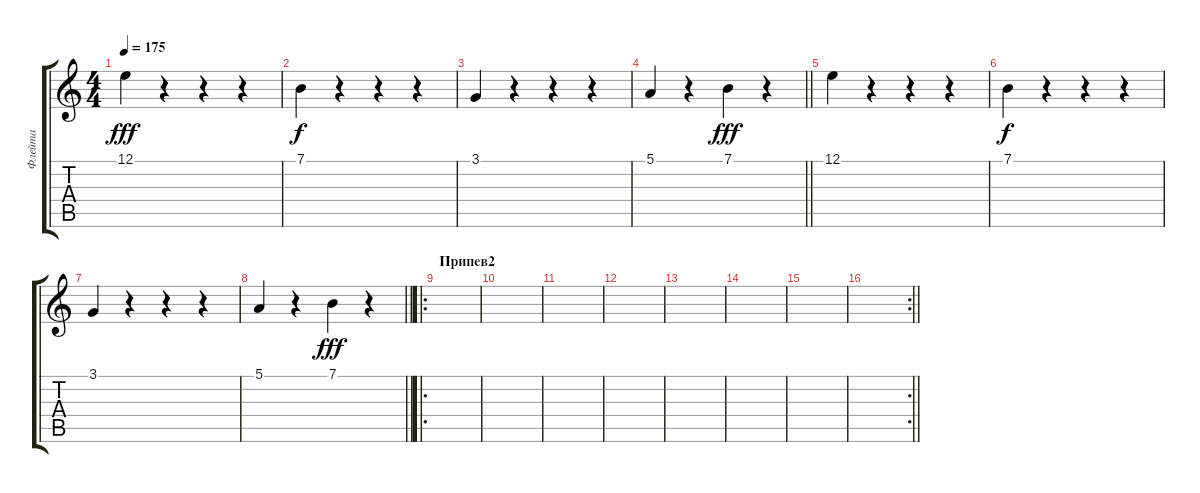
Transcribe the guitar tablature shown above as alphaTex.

\track ("Флейта" "Флейта") {instrument panflute}
\staff {score tabs}
\tuning (E4 B3 G3 D3 A2 E2) {hide}
\ts (4 4)
\tempo 175
\clef g2
\ks c
12.1.4{dy fff} r.4 r.4 r.4 |
7.1.4{dy f} r.4 r.4 r.4 |
3.1.4 r.4 r.4 r.4 |
\barLineRight lightlight
5.1.4 r.4 7.1.4{dy fff} r.4 |
12.1.4 r.4 r.4 r.4 |
7.1.4{dy f} r.4 r.4 r.4 |
3.1.4 r.4 r.4 r.4 |
\barLineRight lightlight
5.1.4 r.4 7.1.4{dy fff} r.4 |
\ro
\section ("" "Припев2")
|
|
|
|
|
|
|
\rc 2
\barLineRight lightlight
